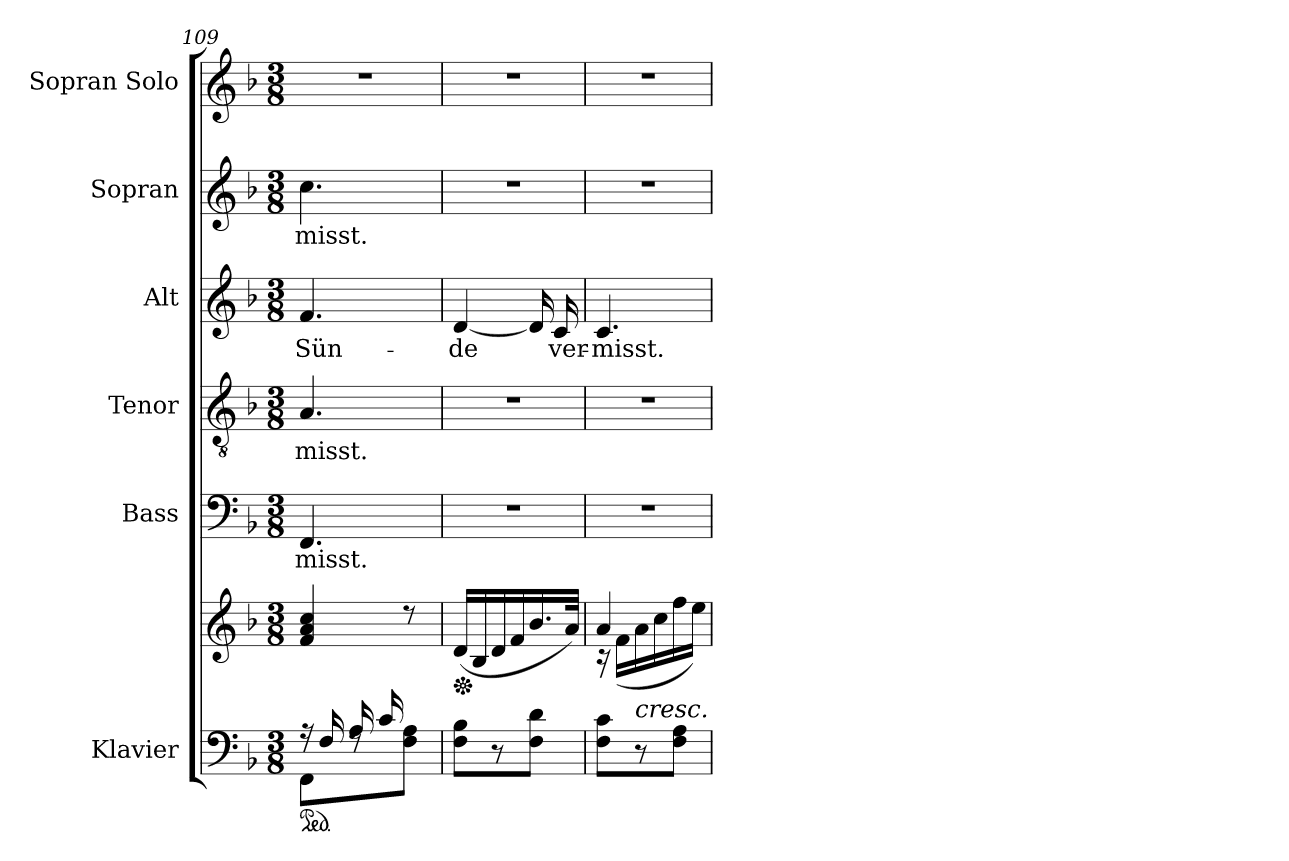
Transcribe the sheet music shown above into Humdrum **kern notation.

**kern	**kern	**kern	**text	**kern	**text	**kern	**text	**kern	**text	**kern
*part6	*part6	*part5	*part5	*part4	*part4	*part3	*part3	*part2	*part2	*part1
*staff7	*staff6	*staff5	*staff5	*staff4	*staff4	*staff3	*staff3	*staff2	*staff2	*staff1
*I"Klavier	*	*I"Bass	*	*I"Tenor	*	*I"Alt	*	*I"Sopran	*	*I"Sopran Solo
*	*	*I'B	*	*I'T	*	*I'A	*	*I'S	*	*
*clefF4	*clefG2	*clefF4	*	*clefGv2	*	*clefG2	*	*clefG2	*	*clefG2
*k[b-]	*k[b-]	*k[b-]	*	*k[b-]	*	*k[b-]	*	*k[b-]	*	*k[b-]
*M3/8	*M3/8	*M3/8	*	*M3/8	*	*M3/8	*	*M3/8	*	*M3/8
*ped	*	*	*	*	*	*	*	*	*	*
=109	=109	=109	=109	=109	=109	=109	=109	=109	=109	=109
*^	*^	*	*	*	*	*	*	*	*	*
!	!	!	!	!	!LO:LY:b	!	!LO:LY:b	!	!LO:LY:b	!	!LO:LY:b	!
16r	8FF\L	4f/ 4a/ 4cc/	4ryy	4.FF/	-misst.	4.A/	-misst.	4.f/	Sün-	4.cc\	-misst.	4.r
(16F/LL	.	.	.	.	.	.	.	.	.	.	.	.
16A/	8rF	.	.	.	.	.	.	.	.	.	.	.
16c/	.	.	.	.	.	.	.	.	.	.	.	.
8ryy	8F\ 8A\J	8rdd	16f\	.	.	.	.	.	.	.	.	.
.	.	.	16e\JJ)	.	.	.	.	.	.	.	.	.
*v	*v	*	*	*	*	*	*	*	*	*	*	*
*	*v	*v	*	*	*	*	*	*	*	*	*
=110	=110	=110	=110	=110	=110	=110	=110	=110	=110	=110
*	*Xped	*	*	*	*	*	*	*	*	*
*	*^	*	*	*	*	*	*	*	*	*
!	!	!	!	!	!	!	!	!LO:LY:b	!	!	!
*	*v	*v	*	*	*	*	*	*	*	*	*
8F\ 8B-\L	(>16d/LL	4.r	.	4.r	.	[4d/	-de	4.r	.	4.r
.	16B-/	.	.	.	.	.	.	.	.	.
8r	16d/	.	.	.	.	.	.	.	.	.
.	16f/	.	.	.	.	.	.	.	.	.
8F\ 8d\J	16.b-/	.	.	.	.	16d/]	.	.	.	.
!	!	!	!	!	!	!	!LO:LY:b	!	!	!
.	.	.	.	.	.	16c/	ver-	.	.	.
.	32a/JJk)	.	.	.	.	.	.	.	.	.
!!LO:LB:g=z
=111	=111	=111	=111	=111	=111	=111	=111	=111	=111	=111
*	*^	*	*	*	*	*	*	*	*	*
!	!	!	!	!	!	!	!	!LO:LY:b	!	!	!
8F\ 8c\L	4a/	16r	4.r	.	4.r	.	4.c/	-misst.	4.r	.	4.r
.	.	(>16f\LL	.	.	.	.	.	.	.	.	.
!LO:TX:a:i:t=cresc.	!	!	!	!	!	!	!	!	!	!	!
8r	.	16a\	.	.	.	.	.	.	.	.	.
.	.	16cc\	.	.	.	.	.	.	.	.	.
8F\ 8A\J	8rffyy	16ff\	.	.	.	.	.	.	.	.	.
.	.	16ee\JJ)	.	.	.	.	.	.	.	.	.
*	*v	*v	*	*	*	*	*	*	*	*	*
=	=	=	=	=	=	=	=	=	=	=
*-	*-	*-	*-	*-	*-	*-	*-	*-	*-	*-
